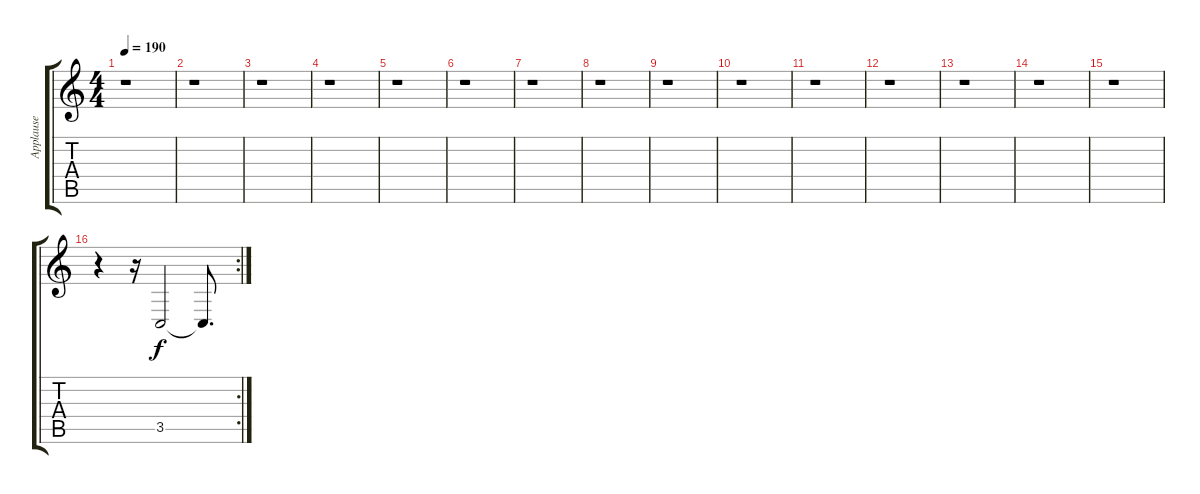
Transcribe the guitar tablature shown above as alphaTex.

\track ("Applause" "Applause") {instrument applause}
\staff {score tabs}
\tuning (E4 B3 G3 D3 A2 E2) {hide}
\ts (4 4)
\tempo 190
\clef g2
\ks c
r.1{dy f} |
r.1 |
r.1 |
r.1 |
r.1 |
r.1 |
r.1 |
r.1 |
r.1 |
r.1 |
r.1 |
r.1 |
r.1 |
r.1 |
r.1 |
\rc 2
r.4 r.16 3.5.2 3.5{t}.8{d}
